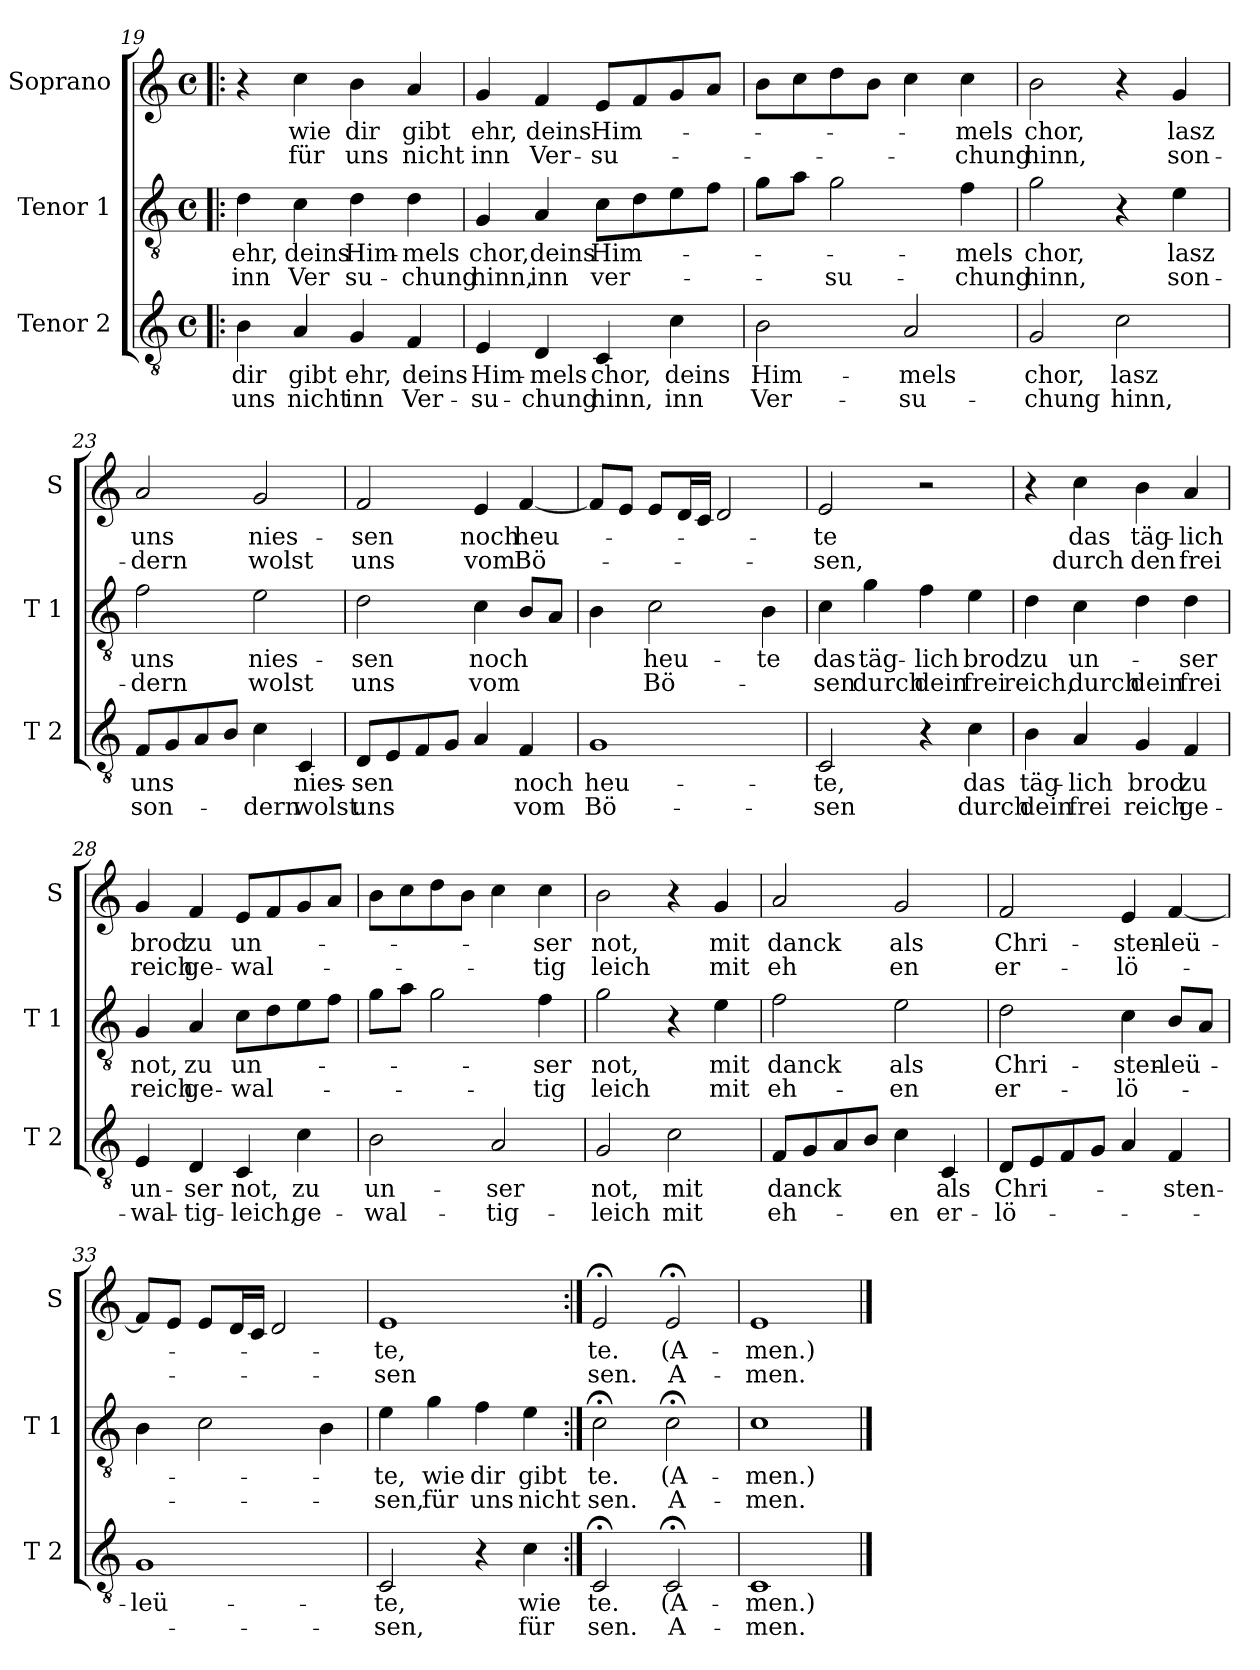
**kern	**text	**text	**kern	**text	**text	**kern	**text	**text
*part3	*part3	*part3	*part2	*part2	*part2	*part1	*part1	*part1
*staff3	*staff3	*staff3	*staff2	*staff2	*staff2	*staff1	*staff1	*staff1
*I"Tenor 2	*	*	*I"Tenor 1	*	*	*I"Soprano	*	*
*I'T 2	*	*	*I'T 1	*	*	*I'S	*	*
*clefGv2	*	*	*clefGv2	*	*	*clefG2	*	*
*k[]	*	*	*k[]	*	*	*k[]	*	*
*C:	*	*	*C:	*	*	*C:	*	*
*M4/4	*	*	*M4/4	*	*	*M4/4	*	*
*met(c)	*	*	*met(c)	*	*	*met(c)	*	*
=19!|:	=19!|:	=19!|:	=19!|:	=19!|:	=19!|:	=19!|:	=19!|:	=19!|:
!	!LO:LY:b	!LO:LY:b	!	!LO:LY:b	!LO:LY:b	!	!	!
4B\	dir	uns	4d\	ehr,	inn	4r	.	.
!	!LO:LY:b	!LO:LY:b	!	!LO:LY:b	!LO:LY:b	!	!LO:LY:b	!LO:LY:b
4A/	gibt	nicht	4c\	deins	Ver	4cc\	wie	für
!	!LO:LY:b	!LO:LY:b	!	!LO:LY:b	!LO:LY:b	!	!LO:LY:b	!LO:LY:b
4G/	ehr,	inn	4d\	Him-	su-	4b\	dir	uns
!	!LO:LY:b	!LO:LY:b	!	!LO:LY:b	!LO:LY:b	!	!LO:LY:b	!LO:LY:b
4F/	deins	Ver-	4d\	-mels	-chung	4a/	gibt	nicht
=20	=20	=20	=20	=20	=20	=20	=20	=20
!	!LO:LY:b	!LO:LY:b	!	!LO:LY:b	!LO:LY:b	!	!LO:LY:b	!LO:LY:b
4E/	Him-	-su-	4G/	chor,	hinn,	4g/	ehr,	inn
!	!LO:LY:b	!LO:LY:b	!	!LO:LY:b	!LO:LY:b	!	!LO:LY:b	!LO:LY:b
4D/	-mels	-chung	4A/	deins	inn	4f/	deins	Ver-
!	!LO:LY:b	!LO:LY:b	!	!LO:LY:b	!LO:LY:b	!	!LO:LY:b	!LO:LY:b
4C/	chor,	hinn,	8c\L	Him-	ver-	8e/L	Him-	-su-
.	.	.	8d\	.	.	8f/	.	.
!	!LO:LY:b	!LO:LY:b	!	!	!	!	!	!
4c\	deins	inn	8e\	.	.	8g/	.	.
.	.	.	8f\J	.	.	8a/J	.	.
!!LO:LB:g=z
=21	=21	=21	=21	=21	=21	=21	=21	=21
!	!LO:LY:b	!LO:LY:b	!	!	!	!	!	!
2B\	Him-	Ver-	8g\L	.	.	8b\L	.	.
.	.	.	8a\J	.	.	8cc\	.	.
!	!	!	!	!	!LO:LY:b	!	!	!
.	.	.	2g\	.	-su-	8dd\	.	.
.	.	.	.	.	.	8b\J	.	.
!	!LO:LY:b	!LO:LY:b	!	!	!	!	!	!
2A/	-mels	-su-	.	.	.	4cc\	.	.
!	!	!	!	!LO:LY:b	!LO:LY:b	!	!LO:LY:b	!LO:LY:b
.	.	.	4f\	-mels	-chung	4cc\	-mels	-chung
=22	=22	=22	=22	=22	=22	=22	=22	=22
!	!LO:LY:b	!LO:LY:b	!	!LO:LY:b	!LO:LY:b	!	!LO:LY:b	!LO:LY:b
2G/	chor,	-chung	2g\	chor,	hinn,	2b\	chor,	hinn,
!	!LO:LY:b	!LO:LY:b	!	!	!	!	!	!
2c\	lasz	hinn,	4r	.	.	4r	.	.
!	!	!	!	!LO:LY:b	!LO:LY:b	!	!LO:LY:b	!LO:LY:b
.	.	.	4e\	lasz	son-	4g/	lasz	son-
=23	=23	=23	=23	=23	=23	=23	=23	=23
!	!LO:LY:b	!LO:LY:b	!	!LO:LY:b	!LO:LY:b	!	!LO:LY:b	!LO:LY:b
8F/L	uns	son-	2f\	uns	-dern	2a/	uns	-dern
8G/	.	.	.	.	.	.	.	.
8A/	.	.	.	.	.	.	.	.
8B/J	.	.	.	.	.	.	.	.
!	!	!LO:LY:b	!	!LO:LY:b	!LO:LY:b	!	!LO:LY:b	!LO:LY:b
4c\	.	-dern	2e\	nies-	wolst	2g/	nies-	wolst
!	!LO:LY:b	!LO:LY:b	!	!	!	!	!	!
4C/	nies-	wolst	.	.	.	.	.	.
=24	=24	=24	=24	=24	=24	=24	=24	=24
!	!LO:LY:b	!LO:LY:b	!	!LO:LY:b	!LO:LY:b	!	!LO:LY:b	!LO:LY:b
8D/L	-sen	uns	2d\	-sen	uns	2f/	-sen	uns
8E/	.	.	.	.	.	.	.	.
8F/	.	.	.	.	.	.	.	.
8G/J	.	.	.	.	.	.	.	.
!	!	!	!	!LO:LY:b	!LO:LY:b	!	!LO:LY:b	!LO:LY:b
4A/	.	.	4c\	noch	vom	4e/	noch	vom
!	!LO:LY:b	!LO:LY:b	!	!	!	!	!LO:LY:b	!LO:LY:b
4F/	noch	vom	8B/L	.	.	[4f/	heu-	Bö-
.	.	.	8A/J	.	.	.	.	.
=25	=25	=25	=25	=25	=25	=25	=25	=25
!	!LO:LY:b	!LO:LY:b	!	!	!	!	!	!
1G	heu-	Bö-	4B\	.	.	8f/L]	.	.
.	.	.	.	.	.	8e/J	.	.
!	!	!	!	!LO:LY:b	!LO:LY:b	!	!	!
.	.	.	2c\	heu-	Bö-	8e/L	.	.
.	.	.	.	.	.	16d/L	.	.
.	.	.	.	.	.	16c/JJ	.	.
.	.	.	.	.	.	2d/	.	.
!	!	!	!	!LO:LY:b	!	!	!	!
.	.	.	4B\	-te	.	.	.	.
!!LO:PB:g=z
=26	=26	=26	=26	=26	=26	=26	=26	=26
!	!LO:LY:b	!LO:LY:b	!	!LO:LY:b	!LO:LY:b	!	!LO:LY:b	!LO:LY:b
2C/	-te,	-sen	4c\	das	-sen	2e/	-te	-sen,
!	!	!	!	!LO:LY:b	!LO:LY:b	!	!	!
.	.	.	4g\	täg-	durch	.	.	.
!	!	!	!	!LO:LY:b	!LO:LY:b	!	!	!
4r	.	.	4f\	-lich	dein	2r	.	.
!	!LO:LY:b	!LO:LY:b	!	!LO:LY:b	!LO:LY:b	!	!	!
4c\	das	durch	4e\	brod	frei	.	.	.
=27	=27	=27	=27	=27	=27	=27	=27	=27
!	!LO:LY:b	!LO:LY:b	!	!LO:LY:b	!LO:LY:b	!	!	!
4B\	täg-	dein	4d\	zu	reich,	4r	.	.
!	!LO:LY:b	!LO:LY:b	!	!LO:LY:b	!LO:LY:b	!	!LO:LY:b	!LO:LY:b
4A/	-lich	frei	4c\	un-	durch	4cc\	das	durch
!	!LO:LY:b	!LO:LY:b	!	!	!LO:LY:b	!	!LO:LY:b	!LO:LY:b
4G/	brod	reich	4d\	.	dein	4b\	täg-	den
!	!LO:LY:b	!LO:LY:b	!	!LO:LY:b	!LO:LY:b	!	!LO:LY:b	!LO:LY:b
4F/	zu	ge-	4d\	-ser	frei	4a/	-lich	frei
=28	=28	=28	=28	=28	=28	=28	=28	=28
!	!LO:LY:b	!LO:LY:b	!	!LO:LY:b	!LO:LY:b	!	!LO:LY:b	!LO:LY:b
4E/	un-	-wal-	4G/	not,	reich	4g/	brod	reich
!	!LO:LY:b	!LO:LY:b	!	!LO:LY:b	!LO:LY:b	!	!LO:LY:b	!LO:LY:b
4D/	-ser	-tig-	4A/	zu	ge-	4f/	zu	ge-
!	!LO:LY:b	!LO:LY:b	!	!LO:LY:b	!LO:LY:b	!	!LO:LY:b	!LO:LY:b
4C/	not,	-leich,	8c\L	un-	-wal-	8e/L	un-	-wal-
.	.	.	8d\	.	.	8f/	.	.
!	!LO:LY:b	!LO:LY:b	!	!	!	!	!	!
4c\	zu	ge-	8e\	.	.	8g/	.	.
.	.	.	8f\J	.	.	8a/J	.	.
=29	=29	=29	=29	=29	=29	=29	=29	=29
!	!LO:LY:b	!LO:LY:b	!	!	!	!	!	!
2B\	un-	-wal-	8g\L	.	.	8b\L	.	.
.	.	.	8a\J	.	.	8cc\	.	.
.	.	.	2g\	.	.	8dd\	.	.
.	.	.	.	.	.	8b\J	.	.
!	!LO:LY:b	!LO:LY:b	!	!	!	!	!	!
2A/	-ser	-tig-	.	.	.	4cc\	.	.
!	!	!	!	!LO:LY:b	!LO:LY:b	!	!LO:LY:b	!LO:LY:b
.	.	.	4f\	-ser	-tig	4cc\	-ser	-tig
=30	=30	=30	=30	=30	=30	=30	=30	=30
!	!LO:LY:b	!LO:LY:b	!	!LO:LY:b	!LO:LY:b	!	!LO:LY:b	!LO:LY:b
2G/	not,	-leich	2g\	not,	leich	2b\	not,	leich
!	!LO:LY:b	!LO:LY:b	!	!	!	!	!	!
2c\	mit	mit	4r	.	.	4r	.	.
!	!	!	!	!LO:LY:b	!LO:LY:b	!	!LO:LY:b	!LO:LY:b
.	.	.	4e\	mit	mit	4g/	mit	mit
!!LO:LB:g=z
=31	=31	=31	=31	=31	=31	=31	=31	=31
!	!LO:LY:b	!LO:LY:b	!	!LO:LY:b	!LO:LY:b	!	!LO:LY:b	!LO:LY:b
8F/L	danck	eh-	2f\	danck	eh-	2a/	danck	eh
8G/	.	.	.	.	.	.	.	.
8A/	.	.	.	.	.	.	.	.
8B/J	.	.	.	.	.	.	.	.
!	!	!LO:LY:b	!	!LO:LY:b	!LO:LY:b	!	!LO:LY:b	!LO:LY:b
4c\	.	-en	2e\	als	-en	2g/	als	en
!	!LO:LY:b	!LO:LY:b	!	!	!	!	!	!
4C/	als	er-	.	.	.	.	.	.
=32	=32	=32	=32	=32	=32	=32	=32	=32
!	!LO:LY:b	!LO:LY:b	!	!LO:LY:b	!LO:LY:b	!	!LO:LY:b	!LO:LY:b
8D/L	Chri-	-lö-	2d\	Chri-	er-	2f/	Chri-	er-
8E/	.	.	.	.	.	.	.	.
8F/	.	.	.	.	.	.	.	.
8G/J	.	.	.	.	.	.	.	.
!	!	!	!	!LO:LY:b	!LO:LY:b	!	!LO:LY:b	!LO:LY:b
4A/	.	.	4c\	-sten-	-lö-	4e/	-sten-	-lö-
!	!LO:LY:b	!	!	!LO:LY:b	!	!	!LO:LY:b	!
4F/	-sten-	.	8B/L	-leü-	.	[4f/	-leü-	.
.	.	.	8A/J	.	.	.	.	.
=33	=33	=33	=33	=33	=33	=33	=33	=33
!	!LO:LY:b	!	!	!	!	!	!	!
1G	-leü-	.	4B\	.	.	8f/L]	.	.
.	.	.	.	.	.	8e/J	.	.
.	.	.	2c\	.	.	8e/L	.	.
.	.	.	.	.	.	16d/L	.	.
.	.	.	.	.	.	16c/JJ	.	.
.	.	.	.	.	.	2d/	.	.
.	.	.	4B\	.	.	.	.	.
=34	=34	=34	=34	=34	=34	=34	=34	=34
!	!LO:LY:b	!LO:LY:b	!	!LO:LY:b	!LO:LY:b	!	!LO:LY:b	!LO:LY:b
2C/	-te,	-sen,	4e\	-te,	-sen,	1e	-te,	-sen
!	!	!	!	!LO:LY:b	!LO:LY:b	!	!	!
.	.	.	4g\	wie	für	.	.	.
!	!	!	!	!LO:LY:b	!LO:LY:b	!	!	!
4r	.	.	4f\	dir	uns	.	.	.
!	!LO:LY:b	!LO:LY:b	!	!LO:LY:b	!LO:LY:b	!	!	!
4c\	wie	für	4e\	gibt	nicht	.	.	.
=35:|!	=35:|!	=35:|!	=35:|!	=35:|!	=35:|!	=35:|!	=35:|!	=35:|!
!	!LO:LY:b	!LO:LY:b	!	!LO:LY:b	!LO:LY:b	!	!LO:LY:b	!LO:LY:b
2C;</	te.	sen.	2c;<\	te.	sen.	2e;</	te.	sen.
!	!LO:LY:b	!LO:LY:b	!	!LO:LY:b	!LO:LY:b	!	!LO:LY:b	!LO:LY:b
2C;</	(A-	A-	2c;<\	(A-	A-	2e;</	(A-	A-
=36	=36	=36	=36	=36	=36	=36	=36	=36
!	!LO:LY:b	!LO:LY:b	!	!LO:LY:b	!LO:LY:b	!	!LO:LY:b	!LO:LY:b
1C	-men.)	-men.	1c	-men.)	-men.	1e	-men.)	-men.
==	==	==	==	==	==	==	==	==
*-	*-	*-	*-	*-	*-	*-	*-	*-
